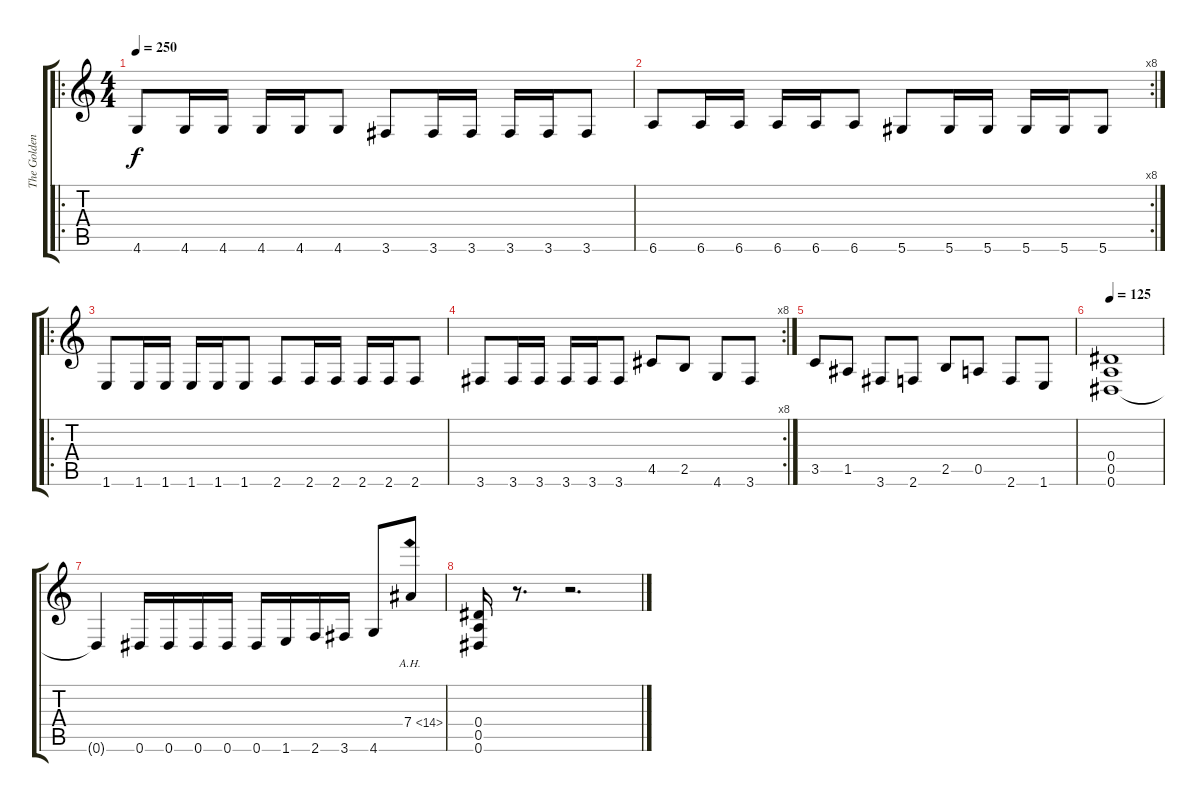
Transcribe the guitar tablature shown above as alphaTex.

\track ("The Golden warrior" "The Golden") {instrument distortionguitar}
\staff {score tabs}
\tuning (Ab4 D4 A3 Eb3 A2 Eb2) {hide}
\ro
\ts (4 4)
\tempo 250
\clef g2
\ks c
4.6.8{dy f} 4.6.16 4.6.16 4.6.16 4.6.16 4.6.8 3.6.8 3.6.16 3.6.16 3.6.16 3.6.16 3.6.8 |
\rc 8
6.6.8 6.6.16 6.6.16 6.6.16 6.6.16 6.6.8 5.6.8 5.6.16 5.6.16 5.6.16 5.6.16 5.6.8 |
\ro
1.6.8 1.6.16 1.6.16 1.6.16 1.6.16 1.6.8 2.6.8 2.6.16 2.6.16 2.6.16 2.6.16 2.6.8 |
\rc 8
3.6.8 3.6.16 3.6.16 3.6.16 3.6.16 3.6.8 4.5.8 2.5.8 4.6.8 3.6.8 |
3.5.8 1.5.8 3.6.8 2.6.8 2.5.8 0.5.8 2.6.8 1.6.8 |
\tempo 125
(0.4 0.5 0.6).1 |
0.6{t}.4 0.6.16 0.6.16 0.6.16 0.6.16 0.6.16 1.6.16 2.6.16 3.6.16 4.6.8 7.4{ah 7}.8 |
(0.4 0.5 0.6).16 r.8{d} r.2{d}
